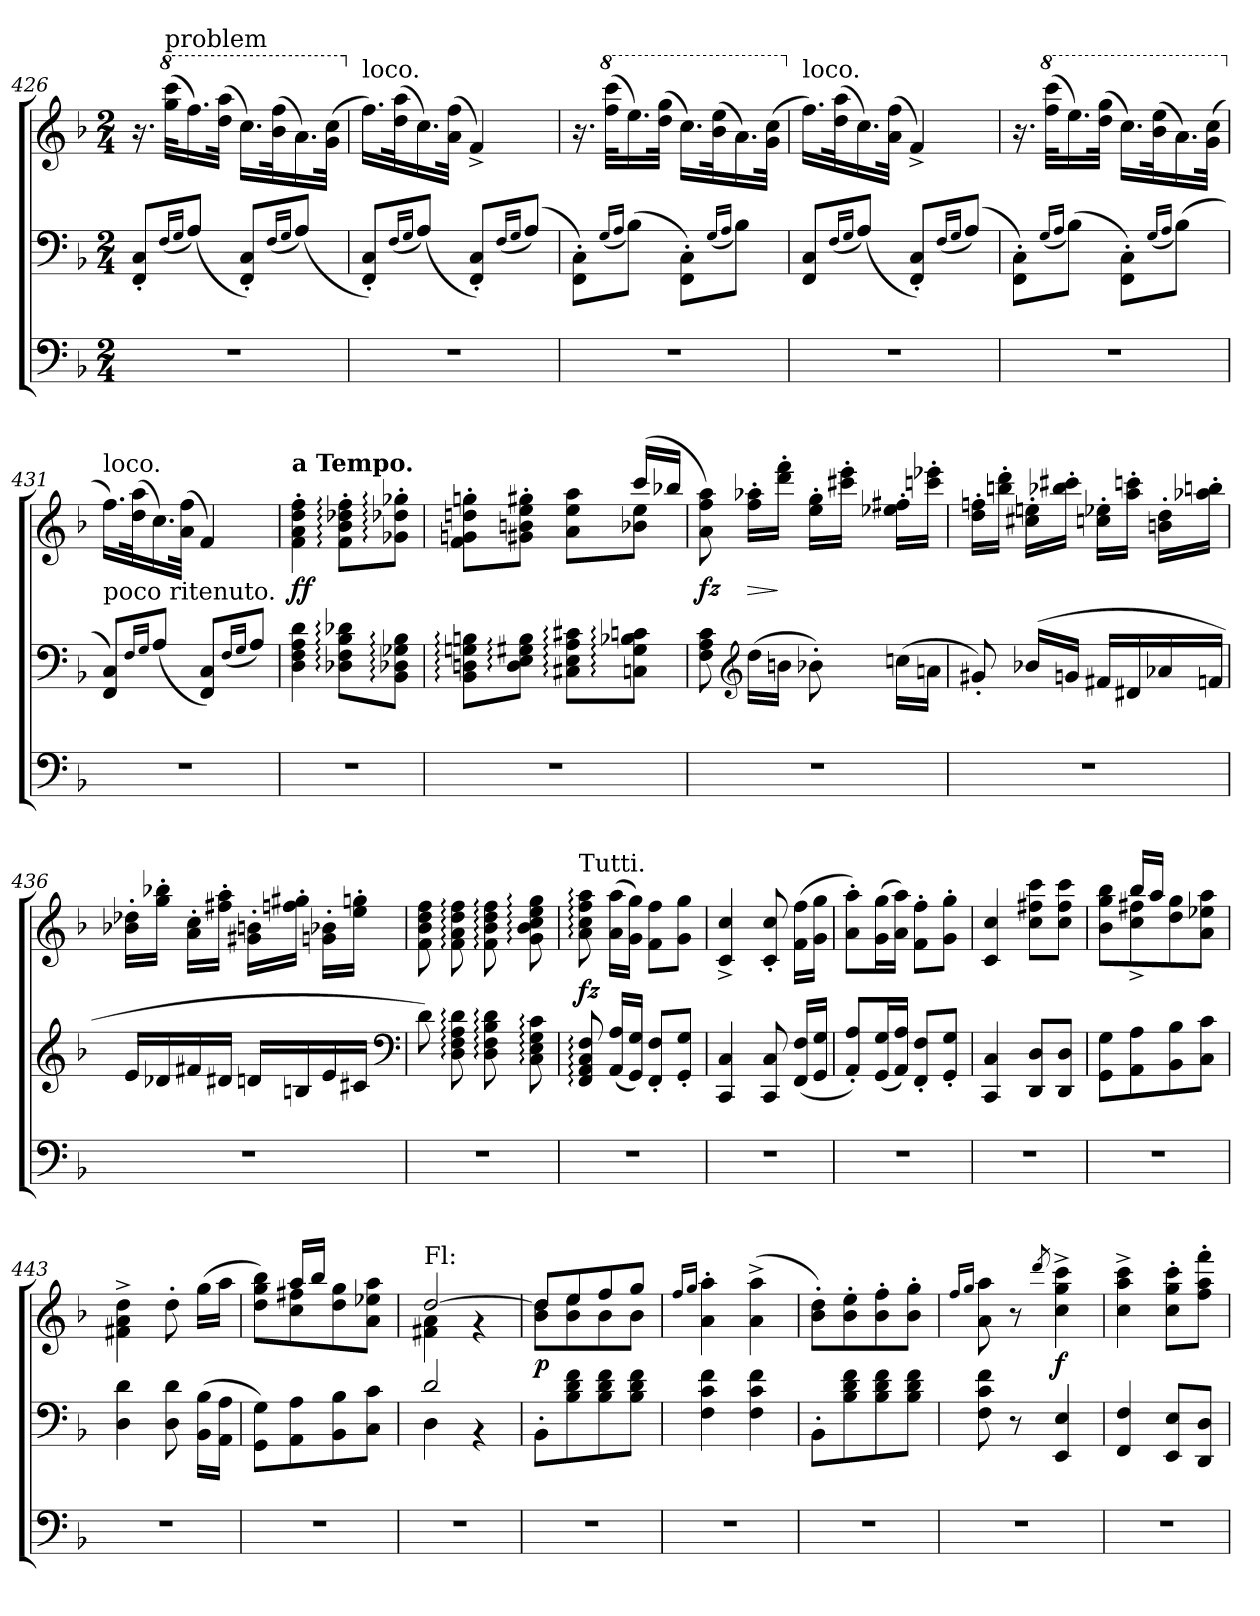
**kern	**kern	**kern	**dynam
*part3	*part2	*part1	*part1
*staff3	*staff2	*staff1	*staff1
*clefF4	*clefF4	*clefG2	*
*k[b-]	*k[b-]	*k[b-]	*
*M2/4	*M2/4	*M2/4	*
=426	=426	=426	=426
2r	8FF'> 8C'>L	16.r	.
*	*	*8va	*
!	!	!LO:TX:a:t=problem	!
.	.	(32ggg 32ccccKLL	.
.	(16qqF/LL	.	.
.	16qqG/JJ	.	.
.	(8AJ)	16.fff)	.
.	.	(32ddd 32aaaJJk	.
.	8FF'> 8C'>L)	16.cccLL)	.
.	.	(32bb- 32fffK	.
.	(16qqF/LL	.	.
.	16qqG/JJ	.	.
.	(8AJ)	16.aa)	.
.	.	(32gg 32cccJJk	.
=427	=427	=427	=427
*	*	*X8va	*
!	!	!LO:TX:a:t=loco.	!
2r	8FF'> 8C'>L)	16.ffLL)	.
.	.	(32dd 32aaK	.
.	(16qqF/LL	.	.
.	16qqG/JJ	.	.
.	(8AJ)	16.cc)	.
.	.	(32a 32ffJJk	.
.	8FF'> 8C'>L)	4f^<)	.
.	(16qqF/LL	.	.
.	16qqG/JJ	.	.
.	(8AJ)	.	.
=428	=428	=428	=428
2r	8FF'> 8C'>L)	16.r	.
*	*	*8va	*
.	.	(32fff 32ccccKLL	.
.	(16qqG/LL	.	.
.	16qqA/JJ	.	.
.	(8B-J)	16.eee)	.
.	.	(32ddd 32gggJJk	.
.	8FF'> 8C'>L)	16.cccLL)	.
.	.	(32bb- 32eeeK	.
.	(16qqG/LL	.	.
.	16qqA/JJ	.	.
.	8B-J)	16.aa)	.
.	.	(32gg 32cccJJk	.
=429	=429	=429	=429
*	*	*X8va	*
!	!	!LO:TX:a:t=loco.	!
2r	8FF 8CL	16.ffLL)	.
.	.	(32dd 32aaK	.
.	(16qqF/LL	.	.
.	16qqG/JJ	.	.
.	(8AJ)	16.cc)	.
.	.	(32a 32ffJJk	.
.	8FF'> 8C'>L)	4f^<)	.
.	(16qqF/LL	.	.
.	16qqG/JJ	.	.
.	(8AJ)	.	.
=430	=430	=430	=430
2r	8FF'> 8C'>L)	16.r	.
*	*	*8va	*
.	.	(32fff 32ccccKLL	.
.	(16qqG/LL	.	.
.	16qqA/JJ	.	.
.	(8B-J)	16.eee)	.
.	.	(32ddd 32gggJJk	.
.	8FF'> 8C'>L)	16.cccLL)	.
.	.	(32bb- 32eeeK	.
.	(16qqG/LL	.	.
.	16qqA/JJ	.	.
.	(8B-J)	16.aa)	.
.	.	(32gg 32cccJJk	.
=431	=431	=431	=431
*	*	*X8va	*
!	!	!LO:TX:a:t=loco.	!
!	!	!LO:TX:b:t=poco ritenuto.	!
2r	8FF 8CL)	16.ffLL)	.
.	.	(32dd 32aaK	.
.	16qqF/LL	.	.
.	16qqG/JJ	.	.
.	(8AJ	16.cc)	.
.	.	(32a 32ffJJk	.
.	8FF 8CL)	4f)	.
.	(16qqF/LL	.	.
.	16qqG/JJ	.	.
.	8AJ)	.	.
=432	=432	=432	=432
!	!	!LO:TX:a:B:t=a Tempo.	!
2r	4D 4F 4A 4d	4f'> 4a'> 4dd'> 4ff'>	ff
.	8D-X: 8F: 8B-: 8d-X:L	8f:'> 8b-:'> 8dd-X:'> 8ff:'>L	.
.	8BB-: 8D-X: 8G-X: 8B-:J	8g-X:'> 8dd-X:'> 8gg-X:'>J	.
=433	=433	=433	=433
*	*	*^	*
2r	8BB-: 8Dn: 8Gn: 8Bn:L	4rgggyy	8f:'> 8gn:'> 8ddn:'> 8ggn:'>L	.
.	8D: 8E: 8G#X: 8B:J	.	8g#X:'> 8bn:'> 8ee:'> 8gg#X:'>J	.
.	8C#X: 8E: 8A: 8c#X:L	8rgggyy	8a 8ee 8aaL	.
.	8Cn: 8G#: 8B-X: 8cn:J	(16cccLL	8b-X: 8ee:J	.
.	.	16bb-XJJ	.	.
*	*	*v	*v	*
=434	=434	=434	=434
2r	8F 8A 8c	8a 8ff 8aa)	fz
*	*clefG2	*	*
!	!	!	!LO:HP:b
.	(16ddLL	16ff'> 16aa-X'>LL	>
.	16bnJJ	16ddd'> 16fff'>JJ	]
.	8b-X'>)	16ee'> 16gg'>LL	.
.	.	16ccc#X'> 16eee'>JJ	.
.	(16ccnLL	16ee-X'> 16ff#X'>LL	.
.	16anJJ	16cccn'> 16eee-X'>JJ	.
=435	=435	=435	=435
2r	8g#X'<)	16dd'> 16ffn'>LL	.
.	.	16bbn'> 16ddd'>JJ	.
.	(<16b-XLL	16cc#X'> 16een'>LL	.
.	16gnJJ	16bb-X'> 16ccc#X'>JJ	.
.	16f#XLL	16ccn'> 16ee-X'>LL	.
.	16d#X	16aa'> 16cccn'>JJ	.
.	16a-X	16bn'> 16dd'>LL	.
.	16fnJJ	16aa-X'> 16bbn'>JJ	.
=436	=436	=436	=436
2r	16eLL	16b-X'> 16dd-X'>LL	.
.	16d-X	16gg'> 16bb-X'>JJ	.
.	16f#X	16a'> 16cc'>LL	.
.	16d#XJJ	16ff#X'> 16aa'>JJ	.
.	16dnLL	16g#X'> 16bn'>LL	.
.	16Bn	16ffn'> 16gg#X'>JJ	.
.	16e	16gn'> 16b-X'>LL	.
.	16c#XJJ	16ee'> 16ggn'>JJ	.
*	*clefF4	*	*
=437	=437	=437	=437
2r	8d)	8f 8b- 8dd 8ff	.
.	8D: 8F: 8A: 8d:	8f: 8a: 8dd: 8ff:	.
.	8D: 8F: 8B-: 8d:	8f: 8b-: 8dd: 8ff:	.
.	8C: 8E: 8G: 8c:	8g: 8b-: 8cc: 8ee: 8gg:	.
=438	=438	=438	=438
!	!	!LO:TX:a:t=Tutti.	!
2r	8FF: 8AA: 8C: 8F:	8a: 8cc: 8ff: 8aa:	fz
.	(16AA!/ 16A!/LL	(16a!\ 16aa!\LL	.
.	16GG!/ 16G!/JJ)	16g!\ 16gg!\JJ)	.
.	8FF!'< 8F!'<L	8f!\ 8ff!\L	.
.	8GG!'< 8G!'<J	8g!\ 8gg!\J	.
=439	=439	=439	=439
2r	4CC! 4C!	4c!^< 4cc!^<	.
.	8CC! 8C!	8c!'< 8cc!'<	.
.	(<16FF! 16F!LL	(16f!\ 16ff!\LL	.
.	16GG! 16G!JJ	16g!\ 16gg!\JJ	.
=440	=440	=440	=440
2r	8AA!'</ 8A!'</L)	8a!'>\ 8aa!'>\L)	.
.	(16GG!/ 16G!/L	(16g!\ 16gg!\L	.
.	16AA!/ 16A!/JJ)	16a!\ 16aa!\JJ)	.
.	8FF!'< 8F!'<L	8f!'>\ 8ff!'>\L	.
.	8GG!'< 8G!'<J	8g!'>\ 8gg!'>\J	.
=441	=441	=441	=441
2r	4CC! 4C!	4c! 4cc!	.
.	8DD! 8D!L	8cc!\ 8ff#X!\ 8ccc!\L	.
.	8DD! 8D!J	8cc!\ 8ff#!\ 8ccc!\J	.
=442	=442	=442	=442
*	*	*^	*
2r	8GG!\ 8G!\L	8rgggyy	8b-!\ 8gg!\ 8bb-!\L	.
.	8AA!\ 8A!\	16bb-!LL	8cc!^<\ 8ff#X!^<\	.
.	.	16aa!JJ	.	.
.	8BB-!\ 8B-!\	4reeeyy	8dd!\ 8gg!\	.
.	8C!\ 8c!\J	.	8a!\ 8ee-X!\ 8aa!\J	.
*	*	*v	*v	*
=443	=443	=443	=443
2r	4D! 4d!	4f#X!^<\ 4a!^<\ 4dd!^<\	.
.	8D! 8d!	8dd'>!	.
.	(16BB-!\ 16B-!\LL	(16gg!\LL	.
.	16AA!\ 16A!\JJ	16aa!\JJ	.
=444	=444	=444	=444
*	*	*^	*
2r	8GG!\ 8G!\L)	8rgggyy	8dd!\ 8gg!\ 8bb-!\L)	.
.	8AA!\ 8A!\	16aa!LL	8cc!\ 8ff#X!\	.
.	.	16bb-!JJ	.	.
.	8BB-!\ 8B-!\	4reeeyy	8dd!\ 8gg!\	.
.	8C!\ 8c!\J	.	8a!\ 8ee-X!\ 8aa!\J	.
=445	=445	=445	=445	=445
*	*^	*	*	*
!	!	!	!LO:TX:a:t=Fl&colon;	!	!
2r	2d!	4D!	[2dd!	4f#X! 4a!	.
.	.	4rBB	.	4rg	.
*	*v	*v	*	*	*
=446	=446	=446	=446	=446
2r	8BB-'>!\L	8dd!L]	8b-!\ 8dd!\L	p
.	8B-!\ 8d!\ 8f!\	8ee!	8b-!\ 8ee!\	.
.	8B-!\ 8d!\ 8f!\	8ff!	8b-!\	.
.	8B-!\ 8d!\ 8f!\J	8gg!J	8b-!\J	.
*	*	*v	*v	*
=447	=447	=447	=447
.	.	16qqff!/LL	.
.	.	16qqgg!/JJ	.
2r	4F! 4c! 4f!	4a!'> 4aa!'>	.
.	4F! 4c! 4f!	(4a!^> 4aa!^>	.
=448	=448	=448	=448
2r	8BB-'>!\L	8b-!'>\ 8dd!'>\L)	.
.	8B-!\ 8d!\ 8f!\	8b-!'>\ 8ee!'>\	.
.	8B-!\ 8d!\ 8f!\	8b-!'>\ 8ff!'>\	.
.	8B-!\ 8d!\ 8f!\J	8b-!'>\ 8gg!'>\J	.
=449	=449	=449	=449
.	.	16qqff!/LL	.
.	.	16qqgg!/JJ	.
2r	8F! 8c! 8f!	8a! 8aa!	.
.	8r	8r	.
.	.	8qddd!/	.
.	4EE! 4E!	4cc!^< 4gg!^< 4ccc!^<	f
=450	=450	=450	=450
2r	4FF! 4F!	4cc!^< 4aa!^< 4ccc!^<	.
.	8EE! 8E!L	8cc!'>\ 8gg!'>\ 8ccc!'>\L	.
.	8DD! 8D!J	8ff!'>\ 8aa!'>\ 8fff!'>\J	.
=	=	=	=
*-	*-	*-	*-
